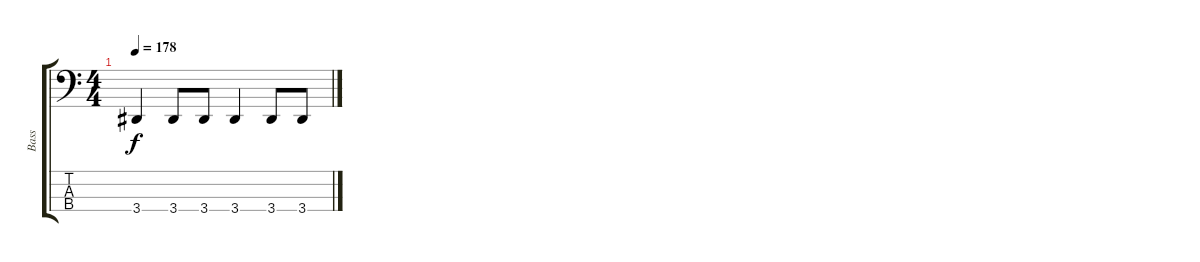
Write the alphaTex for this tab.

\track ("Bass" "Bass") {instrument electricbassfinger}
\staff {score tabs}
\tuning (Eb2 Bb1 F1 C1) {hide}
\ts (4 4)
\tempo 178
\clef f4
\ks c
3.4.4{dy f} 3.4.8 3.4.8 3.4.4 3.4.8 3.4.8
